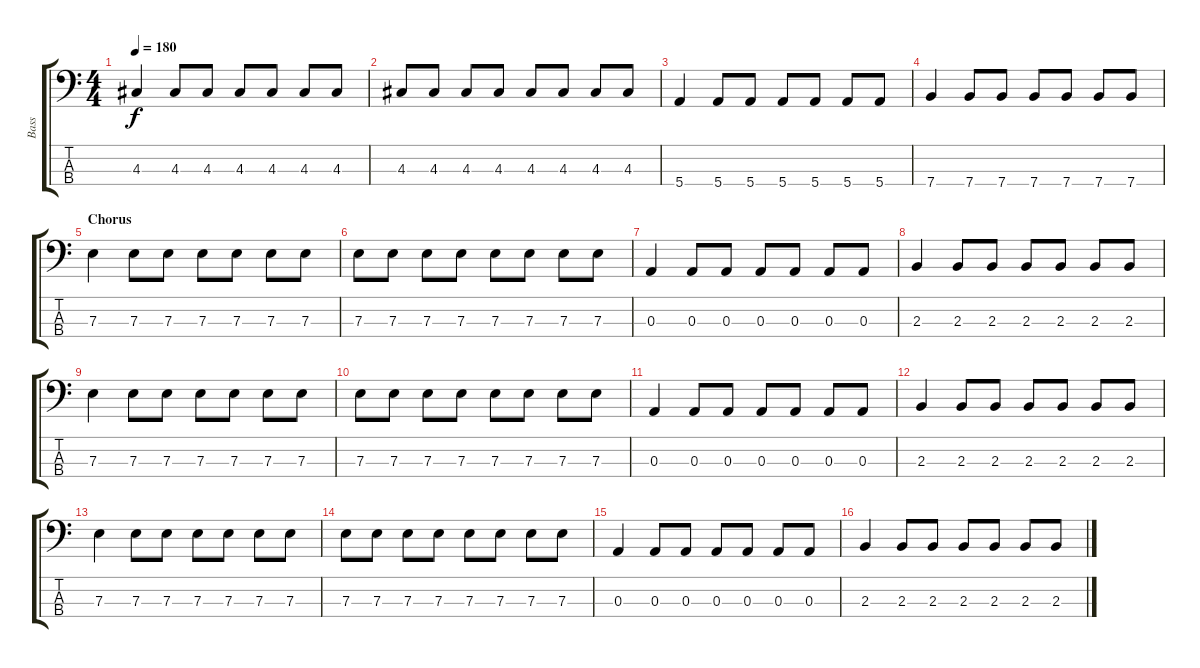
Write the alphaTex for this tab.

\track ("Bass" "Bass") {instrument electricbasspick}
\staff {score tabs}
\tuning (G2 D2 A1 E1) {hide}
\ts (4 4)
\tempo 180
\clef f4
\ks c
4.3.4{dy f} 4.3.8 4.3.8 4.3.8 4.3.8 4.3.8 4.3.8 |
4.3.8 4.3.8 4.3.8 4.3.8 4.3.8 4.3.8 4.3.8 4.3.8 |
5.4.4 5.4.8 5.4.8 5.4.8 5.4.8 5.4.8 5.4.8 |
7.4.4 7.4.8 7.4.8 7.4.8 7.4.8 7.4.8 7.4.8 |
\section ("" "Chorus")
7.3.4 7.3.8 7.3.8 7.3.8 7.3.8 7.3.8 7.3.8 |
7.3.8 7.3.8 7.3.8 7.3.8 7.3.8 7.3.8 7.3.8 7.3.8 |
0.3.4 0.3.8 0.3.8 0.3.8 0.3.8 0.3.8 0.3.8 |
2.3.4 2.3.8 2.3.8 2.3.8 2.3.8 2.3.8 2.3.8 |
7.3.4 7.3.8 7.3.8 7.3.8 7.3.8 7.3.8 7.3.8 |
7.3.8 7.3.8 7.3.8 7.3.8 7.3.8 7.3.8 7.3.8 7.3.8 |
0.3.4 0.3.8 0.3.8 0.3.8 0.3.8 0.3.8 0.3.8 |
2.3.4 2.3.8 2.3.8 2.3.8 2.3.8 2.3.8 2.3.8 |
7.3.4 7.3.8 7.3.8 7.3.8 7.3.8 7.3.8 7.3.8 |
7.3.8 7.3.8 7.3.8 7.3.8 7.3.8 7.3.8 7.3.8 7.3.8 |
0.3.4 0.3.8 0.3.8 0.3.8 0.3.8 0.3.8 0.3.8 |
2.3.4 2.3.8 2.3.8 2.3.8 2.3.8 2.3.8 2.3.8
